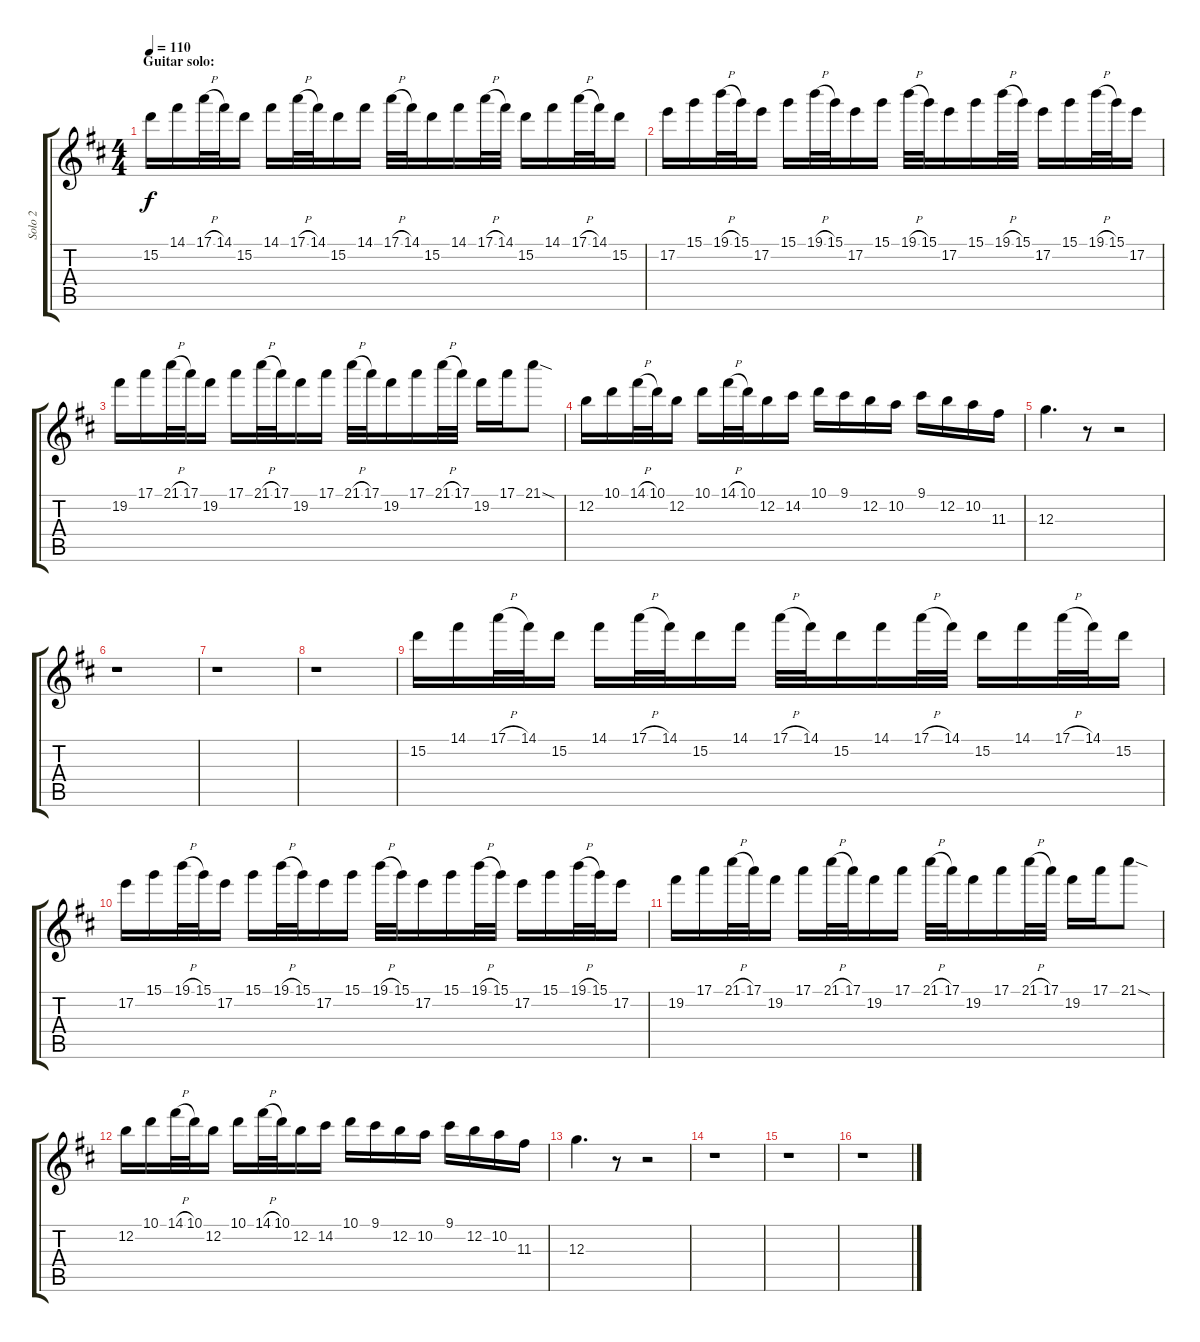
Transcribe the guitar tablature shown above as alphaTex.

\track ("Solo 2" "Solo 2") {instrument distortionguitar}
\staff {score tabs}
\tuning (E4 B3 G3 D3 A2 E2) {hide}
\ts (4 4)
\section ("" "Guitar solo:")
\tempo 110
\clef g2
\ks d
15.2.16{dy f balance 10 instrument distortionguitar} 14.1.16 17.1{h}.32 14.1.32 15.2.16 14.1.16 17.1{h}.32 14.1.32 15.2.16 14.1.16 17.1{h}.32 14.1.32 15.2.16 14.1.16 17.1{h}.32 14.1.32 15.2.16 14.1.16 17.1{h}.32 14.1.32 15.2.16 |
17.2.16 15.1.16 19.1{h}.32 15.1.32 17.2.16 15.1.16 19.1{h}.32 15.1.32 17.2.16 15.1.16 19.1{h}.32 15.1.32 17.2.16 15.1.16 19.1{h}.32 15.1.32 17.2.16 15.1.16 19.1{h}.32 15.1.32 17.2.16 |
19.2.16 17.1.16 21.1{h}.32 17.1.32 19.2.16 17.1.16 21.1{h}.32 17.1.32 19.2.16 17.1.16 21.1{h}.32 17.1.32 19.2.16 17.1.16 21.1{h}.32 17.1.32 19.2.16 17.1.16 21.1{sod}.8 |
12.2.16 10.1.16 14.1{h}.32 10.1.32 12.2.16 10.1.16 14.1{h}.32 10.1.32 12.2.16 14.2.16 10.1.16 9.1.16 12.2.16 10.2.16 9.1.16 12.2.16 10.2.16 11.3.16 |
12.3.4{d} r.8 r.2 |
r.1 |
r.1 |
r.1 |
15.2.16 14.1.16 17.1{h}.32 14.1.32 15.2.16 14.1.16 17.1{h}.32 14.1.32 15.2.16 14.1.16 17.1{h}.32 14.1.32 15.2.16 14.1.16 17.1{h}.32 14.1.32 15.2.16 14.1.16 17.1{h}.32 14.1.32 15.2.16 |
17.2.16 15.1.16 19.1{h}.32 15.1.32 17.2.16 15.1.16 19.1{h}.32 15.1.32 17.2.16 15.1.16 19.1{h}.32 15.1.32 17.2.16 15.1.16 19.1{h}.32 15.1.32 17.2.16 15.1.16 19.1{h}.32 15.1.32 17.2.16 |
19.2.16 17.1.16 21.1{h}.32 17.1.32 19.2.16 17.1.16 21.1{h}.32 17.1.32 19.2.16 17.1.16 21.1{h}.32 17.1.32 19.2.16 17.1.16 21.1{h}.32 17.1.32 19.2.16 17.1.16 21.1{sod}.8 |
12.2.16 10.1.16 14.1{h}.32 10.1.32 12.2.16 10.1.16 14.1{h}.32 10.1.32 12.2.16 14.2.16 10.1.16 9.1.16 12.2.16 10.2.16 9.1.16 12.2.16 10.2.16 11.3.16 |
12.3.4{d} r.8 r.2 |
r.1 |
r.1 |
r.1
